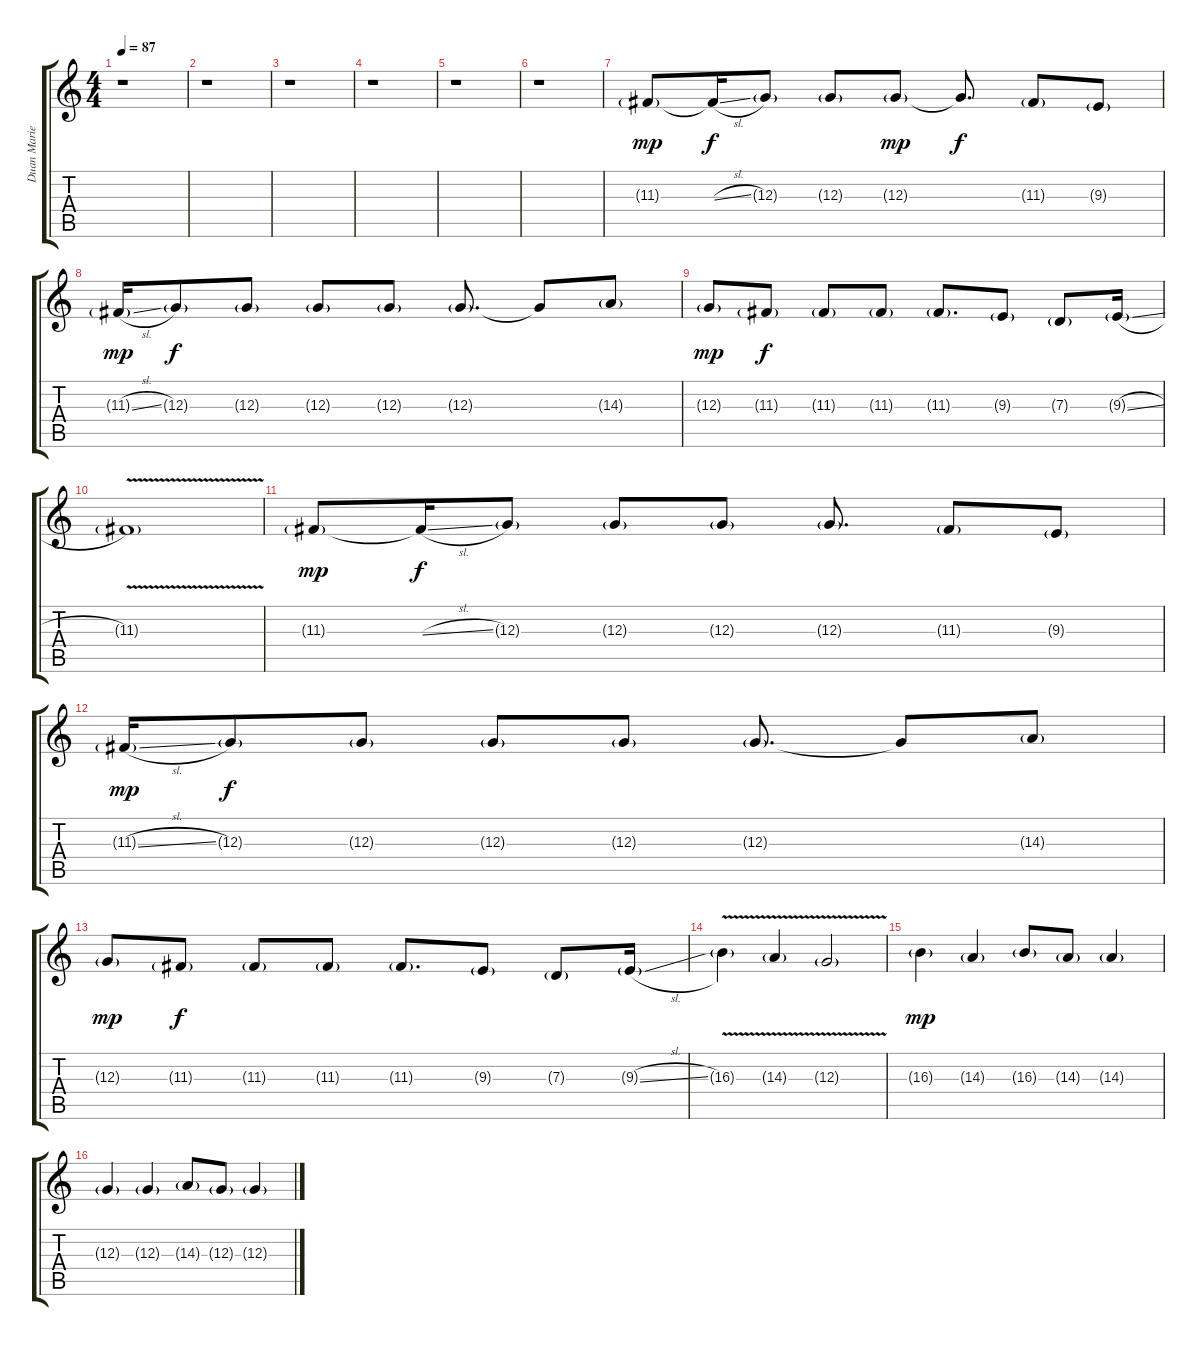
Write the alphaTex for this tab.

\track ("Duan Marie" "Duan Marie") {instrument synthstrings2}
\staff {score tabs}
\tuning (E4 B3 G3 D3 A2 E2) {hide}
\ts (4 4)
\tempo 87
\clef g2
\ks c
r.1{dy f} |
r.1 |
r.1 |
r.1 |
r.1 |
r.1 |
11.3{g}.8{dy mp} 11.3{sl t}.16{dy f} 12.3{g}.8 12.3{g}.8 12.3{g}.8{dy mp} 12.3{t}.8{d dy f} 11.3{g}.8 9.3{g}.8 |
11.3{sl g}.16{dy mp} 12.3{g}.8{dy f} 12.3{g}.8 12.3{g}.8 12.3{g}.8 12.3{g}.8{d} 12.3{t}.8 14.3{g}.8 |
12.3{g}.8{dy mp} 11.3{g}.8{dy f} 11.3{g}.8 11.3{g}.8 11.3{g}.8{d} 9.3{g}.8 7.3{g}.8 9.3{sl g}.16 |
11.3{v g}.1{volume 4} |
11.3{g}.8{dy mp volume 13} 11.3{sl t}.16{dy f} 12.3{g}.8 12.3{g}.8 12.3{g}.8 12.3{g}.8{d} 11.3{g}.8 9.3{g}.8 |
11.3{sl g}.16{dy mp} 12.3{g}.8{dy f} 12.3{g}.8 12.3{g}.8 12.3{g}.8 12.3{g}.8{d} 12.3{t}.8 14.3{g}.8 |
12.3{g}.8{dy mp} 11.3{g}.8{dy f} 11.3{g}.8 11.3{g}.8 11.3{g}.8{d} 9.3{g}.8 7.3{g}.8 9.3{sl g}.16 |
16.3{v g}.4 14.3{v g}.4 12.3{v g}.2 |
16.3{g}.4{dy mp} 14.3{g}.4 16.3{g}.8 14.3{g}.8 14.3{g}.4 |
12.3{g}.4 12.3{g}.4 14.3{g}.8 12.3{g}.8 12.3{g}.4
